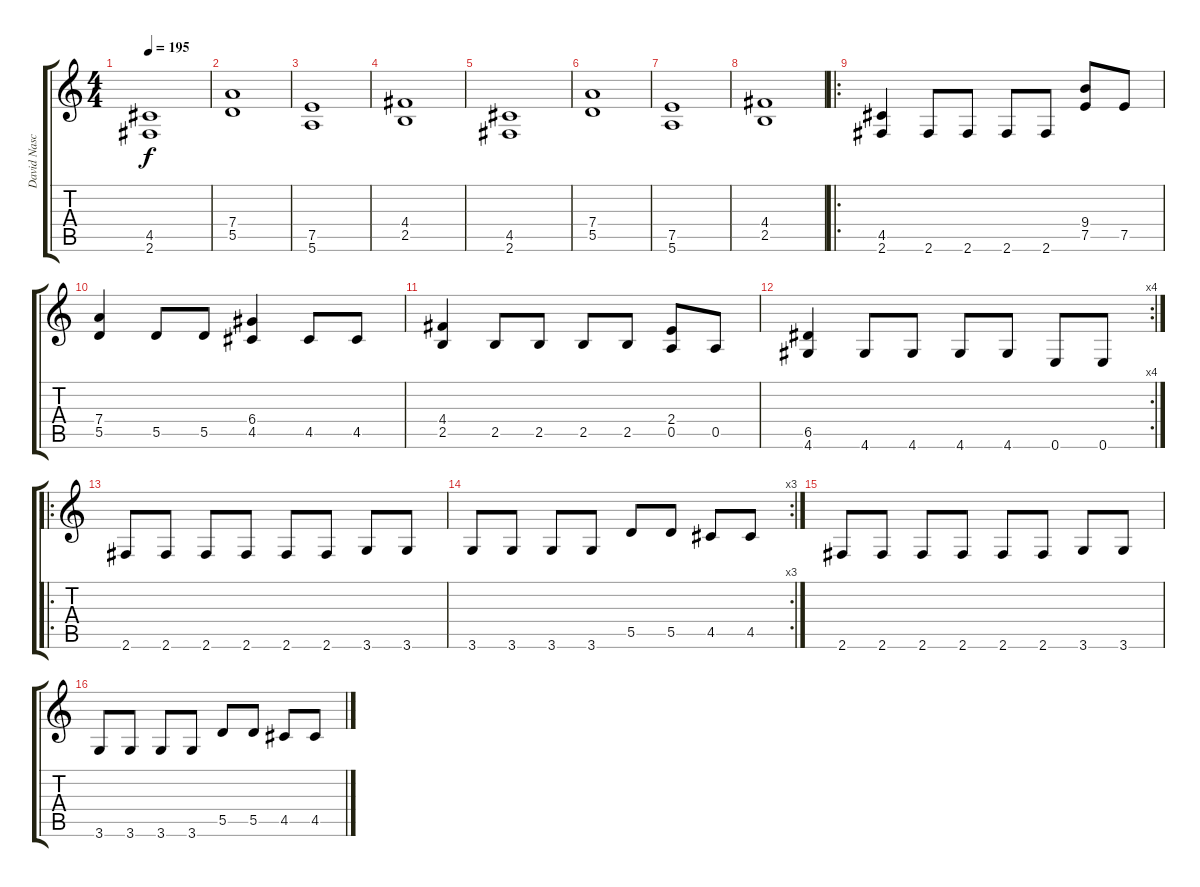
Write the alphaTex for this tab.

\track ("David Nascimento" "David Nasc") {instrument distortionguitar}
\staff {score tabs}
\tuning (E4 B3 G3 D3 A2 E2) {hide}
\ts (4 4)
\tempo 195
\clef g2
\ks c
(4.5 2.6).1{dy f} |
(7.4 5.5).1 |
(7.5 5.6).1 |
(4.4 2.5).1 |
(4.5 2.6).1 |
(7.4 5.5).1 |
(7.5 5.6).1 |
(4.4 2.5).1 |
\ro
(4.5 2.6).4 2.6.8 2.6.8 2.6.8 2.6.8 (9.4 7.5).8 7.5.8 |
(7.4 5.5).4 5.5.8 5.5.8 (6.4 4.5).4 4.5.8 4.5.8 |
(4.4 2.5).4 2.5.8 2.5.8 2.5.8 2.5.8 (2.4 0.5).8 0.5.8 |
\rc 4
(6.5 4.6).4 4.6.8 4.6.8 4.6.8 4.6.8 0.6.8 0.6.8 |
\ro
2.6.8 2.6.8 2.6.8 2.6.8 2.6.8 2.6.8 3.6.8 3.6.8 |
\rc 3
3.6.8 3.6.8 3.6.8 3.6.8 5.5.8 5.5.8 4.5.8 4.5.8 |
2.6.8 2.6.8 2.6.8 2.6.8 2.6.8 2.6.8 3.6.8 3.6.8 |
3.6.8 3.6.8 3.6.8 3.6.8 5.5.8 5.5.8 4.5.8 4.5.8
